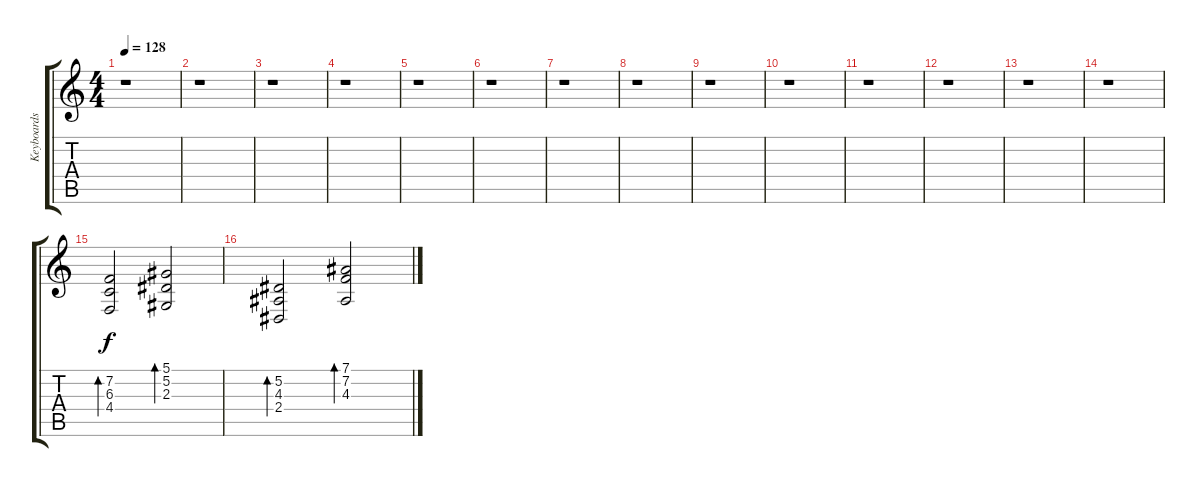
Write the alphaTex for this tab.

\track ("Keyboards" "Keyboards") {instrument electricpiano2}
\staff {score tabs}
\tuning (Eb4 Bb3 Gb3 Db3 Ab2 Eb2) {hide}
\ts (4 4)
\tempo 128
\clef g2
\ks c
r.1{dy f} |
r.1 |
r.1 |
r.1 |
r.1 |
r.1 |
r.1 |
r.1 |
r.1 |
r.1 |
r.1 |
r.1 |
r.1 |
r.1 |
(7.2 6.3 4.4).2{bd 240} (5.1 5.2 2.3).2{bd 240} |
(5.2 4.3 2.4).2{bd 240} (7.1 7.2 4.3).2{bd 240}
